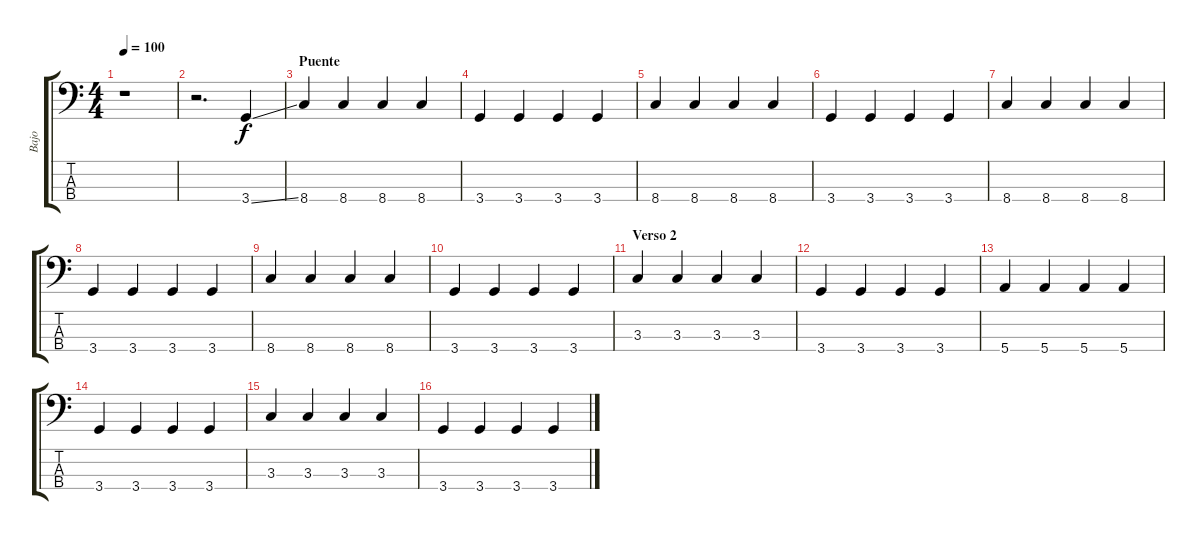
\track ("Bajo" "Bajo") {instrument acousticbass}
\staff {score tabs}
\tuning (G2 D2 A1 E1) {hide}
\ts (4 4)
\tempo 100
\clef f4
\ks c
r.1{dy f} |
r.2{d} 3.4{ss}.4 |
\section ("" "Puente")
8.4.4 8.4.4 8.4.4 8.4.4 |
3.4.4 3.4.4 3.4.4 3.4.4 |
8.4.4 8.4.4 8.4.4 8.4.4 |
3.4.4 3.4.4 3.4.4 3.4.4 |
8.4.4 8.4.4 8.4.4 8.4.4 |
3.4.4 3.4.4 3.4.4 3.4.4 |
8.4.4 8.4.4 8.4.4 8.4.4 |
3.4.4 3.4.4 3.4.4 3.4.4 |
\section ("" "Verso 2")
3.3.4 3.3.4 3.3.4 3.3.4 |
3.4.4 3.4.4 3.4.4 3.4.4 |
5.4.4 5.4.4 5.4.4 5.4.4 |
3.4.4 3.4.4 3.4.4 3.4.4 |
3.3.4 3.3.4 3.3.4 3.3.4 |
3.4.4 3.4.4 3.4.4 3.4.4
